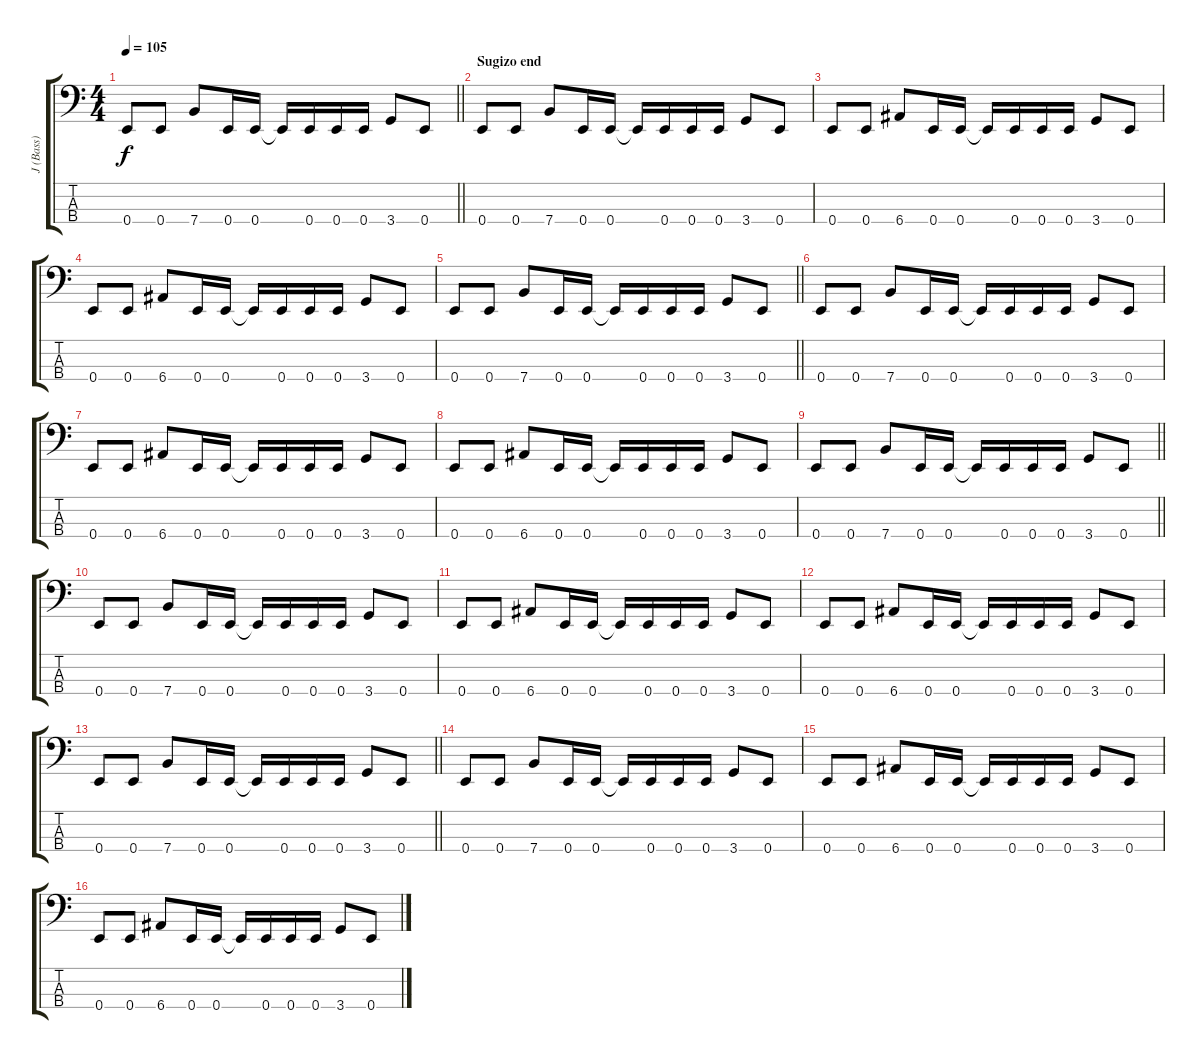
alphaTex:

\track ("J (Bass)" "J (Bass)") {instrument electricbasspick}
\staff {score tabs}
\tuning (G2 D2 A1 E1) {hide}
\ts (4 4)
\tempo 105
\clef f4
\barLineRight lightlight
\ks c
0.4.8{dy f} 0.4.8 7.4.8 0.4.16 0.4.16 0.4{t}.16 0.4.16 0.4.16 0.4.16 3.4.8 0.4.8 |
\section ("" "Sugizo end")
0.4.8 0.4.8 7.4.8 0.4.16 0.4.16 0.4{t}.16 0.4.16 0.4.16 0.4.16 3.4.8 0.4.8 |
0.4.8 0.4.8 6.4.8 0.4.16 0.4.16 0.4{t}.16 0.4.16 0.4.16 0.4.16 3.4.8 0.4.8 |
0.4.8 0.4.8 6.4.8 0.4.16 0.4.16 0.4{t}.16 0.4.16 0.4.16 0.4.16 3.4.8 0.4.8 |
\barLineRight lightlight
0.4.8 0.4.8 7.4.8 0.4.16 0.4.16 0.4{t}.16 0.4.16 0.4.16 0.4.16 3.4.8 0.4.8 |
0.4.8 0.4.8 7.4.8 0.4.16 0.4.16 0.4{t}.16 0.4.16 0.4.16 0.4.16 3.4.8 0.4.8 |
0.4.8 0.4.8 6.4.8 0.4.16 0.4.16 0.4{t}.16 0.4.16 0.4.16 0.4.16 3.4.8 0.4.8 |
0.4.8 0.4.8 6.4.8 0.4.16 0.4.16 0.4{t}.16 0.4.16 0.4.16 0.4.16 3.4.8 0.4.8 |
\barLineRight lightlight
0.4.8 0.4.8 7.4.8 0.4.16 0.4.16 0.4{t}.16 0.4.16 0.4.16 0.4.16 3.4.8 0.4.8 |
0.4.8 0.4.8 7.4.8 0.4.16 0.4.16 0.4{t}.16 0.4.16 0.4.16 0.4.16 3.4.8 0.4.8 |
0.4.8 0.4.8 6.4.8 0.4.16 0.4.16 0.4{t}.16 0.4.16 0.4.16 0.4.16 3.4.8 0.4.8 |
0.4.8 0.4.8 6.4.8 0.4.16 0.4.16 0.4{t}.16 0.4.16 0.4.16 0.4.16 3.4.8 0.4.8 |
\barLineRight lightlight
0.4.8 0.4.8 7.4.8 0.4.16 0.4.16 0.4{t}.16 0.4.16 0.4.16 0.4.16 3.4.8 0.4.8 |
0.4.8 0.4.8 7.4.8 0.4.16 0.4.16 0.4{t}.16 0.4.16 0.4.16 0.4.16 3.4.8 0.4.8 |
0.4.8 0.4.8 6.4.8 0.4.16 0.4.16 0.4{t}.16 0.4.16 0.4.16 0.4.16 3.4.8 0.4.8 |
0.4.8 0.4.8 6.4.8 0.4.16 0.4.16 0.4{t}.16 0.4.16 0.4.16 0.4.16 3.4.8 0.4.8
